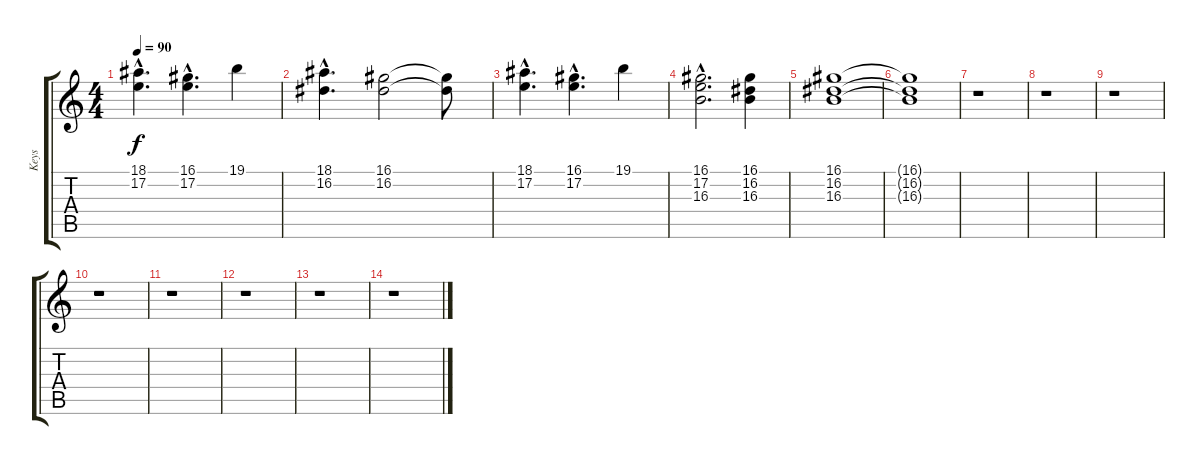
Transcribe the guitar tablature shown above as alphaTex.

\track ("Keys" "Keys") {instrument stringensemble1}
\staff {score tabs}
\tuning (E4 B3 G3 D3 A2 E2) {hide}
\ts (4 4)
\tempo 90
\clef g2
\ks c
(18.1{hac} 17.2{hac}).4{d dy f} (16.1{hac} 17.2{hac}).4{d} 19.1.4 |
(18.1{hac} 16.2{hac}).4{d} (16.1 16.2).2 (16.1{t} 16.2{t}).8 |
(18.1{hac} 17.2{hac}).4{d} (16.1{hac} 17.2{hac}).4{d} 19.1.4 |
(16.1{hac} 17.2{hac} 16.3{hac}).2{d} (16.1 16.2 16.3).4 |
(16.1 16.2 16.3).1 |
(16.1{t} 16.2{t} 16.3{t}).1 |
r.1 |
r.1 |
r.1 |
r.1 |
r.1 |
r.1 |
r.1 |
r.1
